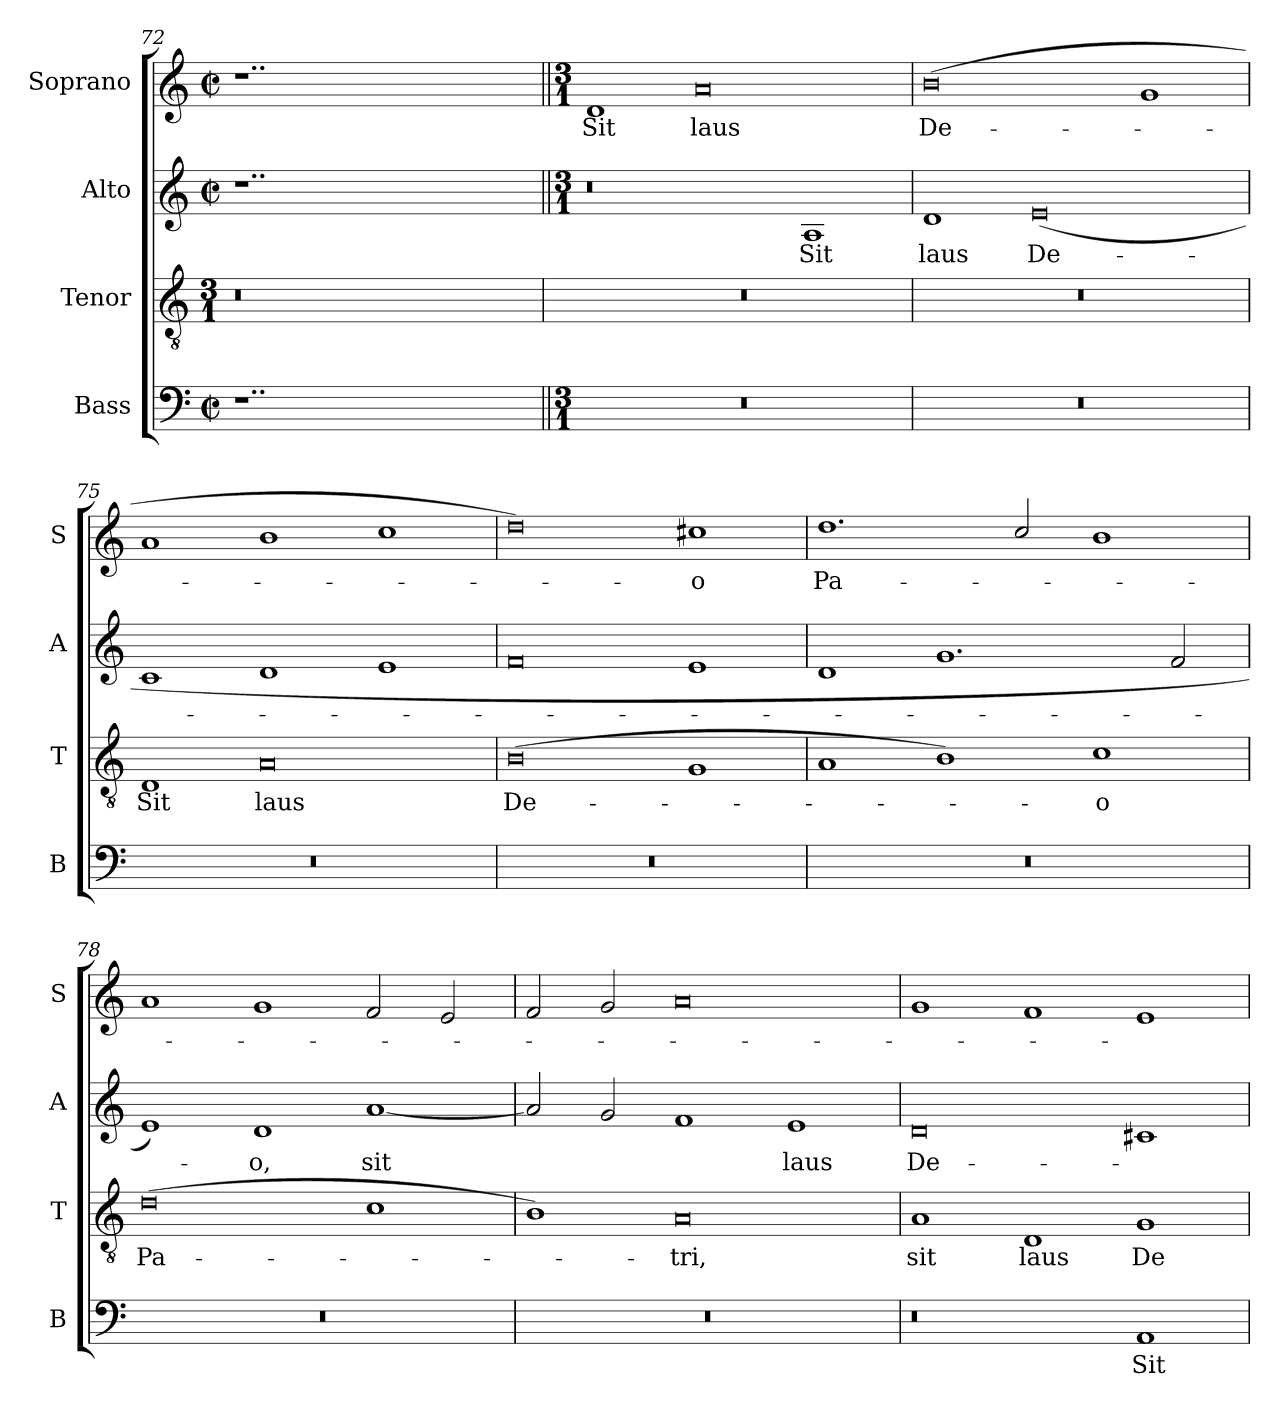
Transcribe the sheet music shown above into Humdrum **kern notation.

**kern	**text	**kern	**text	**kern	**text	**kern	**text
*part4	*part4	*part3	*part3	*part2	*part2	*part1	*part1
*staff4	*staff4	*staff3	*staff3	*staff2	*staff2	*staff1	*staff1
*I"Bass	*	*I"Tenor	*	*I"Alto	*	*I"Soprano	*
*I'B	*	*I'T	*	*I'A	*	*I'S	*
!!LO:LB:g=z
*clefF4	*	*clefGv2	*	*clefG2	*	*clefG2	*
*k[]	*	*k[]	*	*k[]	*	*k[]	*
*C:	*	*C:	*	*C:	*	*C:	*
*M4/2	*	*M3/1	*	*M4/2	*	*M4/2	*
*met(c|)	*	*	*	*met(c|)	*	*met(c|)	*
=72	=72	=72	=72	=72	=72	=72	=72
1..r	.	0.r	.	1..r	.	1..r	.
1ryy	.	.	.	1ryy	.	1ryy	.
4ryy	.	.	.	4ryy	.	4ryy	.
!!LO:LB:g=z
=73||	=73||	=73	=73||	=73||	=73||	=73||	=73||
*k[]	*	*	*	*k[]	*	*k[]	*
*C:	*	*	*	*C:	*	*C:	*
*M3/1	*	*	*	*M3/1	*	*M3/1	*
!	!	!	!	!	!	!	!LO:LY:b
0.r	.	0.r	.	0r	.	1d	Sit
!	!	!	!	!	!	!	!LO:LY:b
.	.	.	.	.	.	0a	laus
!	!	!	!	!	!LO:LY:b	!	!
.	.	.	.	1A	Sit	.	.
=74	=74	=74	=74	=74	=74	=74	=74
!	!	!	!	!	!LO:LY:b	!	!LO:LY:b
0.r	.	0.r	.	1d	laus	(>0b	De-
!	!	!	!	!	!LO:LY:b	!	!
.	.	.	.	(<0e	De-	.	.
.	.	.	.	.	.	1g	.
=75	=75	=75	=75	=75	=75	=75	=75
!	!	!	!LO:LY:b	!	!	!	!
0.r	.	1D	Sit	1c	.	1a	.
!	!	!	!LO:LY:b	!	!	!	!
.	.	0A	laus	1d	.	1b	.
.	.	.	.	1e	.	1cc	.
=76	=76	=76	=76	=76	=76	=76	=76
!	!	!	!LO:LY:b	!	!	!	!
0.r	.	(>0B	De-	0f	.	0dd)	.
!	!	!	!	!	!	!	!LO:LY:b
.	.	1G	.	1e	.	1cc#X	o
=77	=77	=77	=77	=77	=77	=77	=77
!	!	!	!	!	!	!	!LO:LY:b
0.r	.	1A	.	1d	.	1.dd	Pa-
.	.	1B)	.	1.g	.	.	.
.	.	.	.	.	.	2cc/	.
!	!	!	!LO:LY:b	!	!	!	!
.	.	1c	o	.	.	1b/	.
.	.	.	.	2f	.	.	.
=78	=78	=78	=78	=78	=78	=78	=78
!	!	!	!LO:LY:b	!	!	!	!
0.r	.	(>0d	Pa-	1e)	.	1a	.
!	!	!	!	!	!LO:LY:b	!	!
.	.	.	.	1d	o,	1g	.
!	!	!	!	!	!LO:LY:b	!	!
.	.	1c	.	[1a	sit	2f	.
.	.	.	.	.	.	2e	.
=79	=79	=79	=79	=79	=79	=79	=79
0.r	.	1B)	.	2a]	.	2f	.
.	.	.	.	2g	.	2g	.
!	!	!	!LO:LY:b	!	!	!	!
.	.	0A	tri,	1f	.	0a	.
!	!	!	!	!	!LO:LY:b	!	!
.	.	.	.	1e	laus	.	.
=80	=80	=80	=80	=80	=80	=80	=80
!	!	!	!LO:LY:b	!	!LO:LY:b	!	!
0r	.	1A	sit	0d	De-	1g	.
!	!	!	!LO:LY:b	!	!	!	!
.	.	1D	laus	.	.	1f	.
!	!LO:LY:b	!	!LO:LY:b	!	!	!	!
1AA	Sit	1G	De-	1c#X	.	1e	.
=	=	=	=	=	=	=	=
*-	*-	*-	*-	*-	*-	*-	*-
